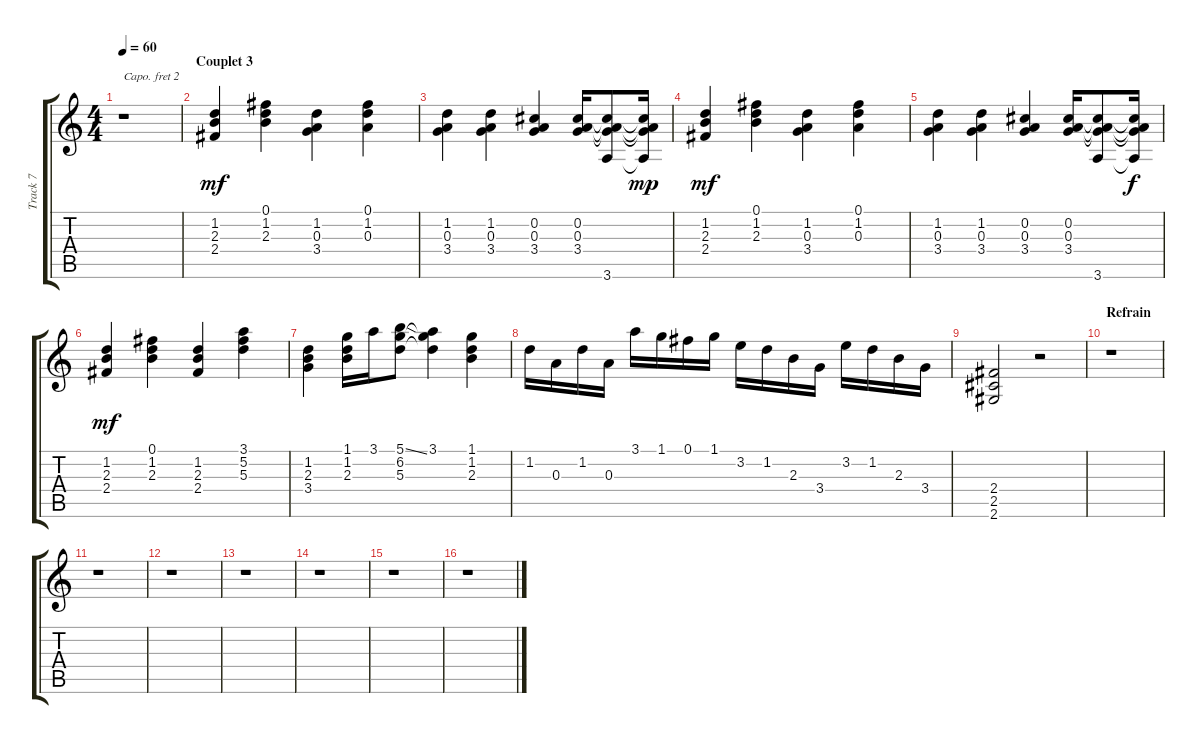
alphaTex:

\track ("Track 7" "Track 7") {instrument electricguitarclean}
\staff {score tabs}
\capo 2
\tuning (E4 B3 G3 D3 A2 E2) {hide}
\ts (4 4)
\tempo 60
\clef g2
\ks c
r.1{dy mf} |
\section ("" "Couplet 3")
(1.2 2.3 2.4).4 (0.1 1.2 2.3).4 (1.2 0.3 3.4).4 (0.1 1.2 0.3).4 |
(1.2 0.3 3.4).4 (1.2 0.3 3.4).4 (0.2 0.3 3.4).4 (0.2 0.3 3.4).16 (0.2{t} 0.3{t} 3.4{t} 3.6).8 (0.2{t} 0.3{t} 3.4{t} 3.6{t}).16{dy mp} |
(1.2 2.3 2.4).4{dy mf} (0.1 1.2 2.3).4 (1.2 0.3 3.4).4 (0.1 1.2 0.3).4 |
(1.2 0.3 3.4).4 (1.2 0.3 3.4).4 (0.2 0.3 3.4).4 (0.2 0.3 3.4).16 (0.2{t} 0.3{t} 3.4{t} 3.6).8 (0.2{t} 0.3{t} 3.4{t} 3.6{t}).16{dy f} |
(1.2 2.3 2.4).4{dy mf} (0.1 1.2 2.3).4 (1.2 2.3 2.4).4 (3.1 5.2 5.3).4 |
(1.2 2.3 3.4).4 (1.1 1.2 2.3).16 3.1.16 (5.1{ss} 6.2 5.3).8 (3.1 6.2{t} 5.3{t}).4 (1.1 1.2 2.3).4 |
1.2.16 0.3.16 1.2.16 0.3.16 3.1.16 1.1.16 0.1.16 1.1.16 3.2.16 1.2.16 2.3.16 3.4.16 3.2.16 1.2.16 2.3.16 3.4.16 |
(2.4 2.5 2.6).2 r.2 |
\section ("" "Refrain")
r.1 |
r.1 |
r.1 |
r.1 |
r.1 |
r.1 |
r.1
